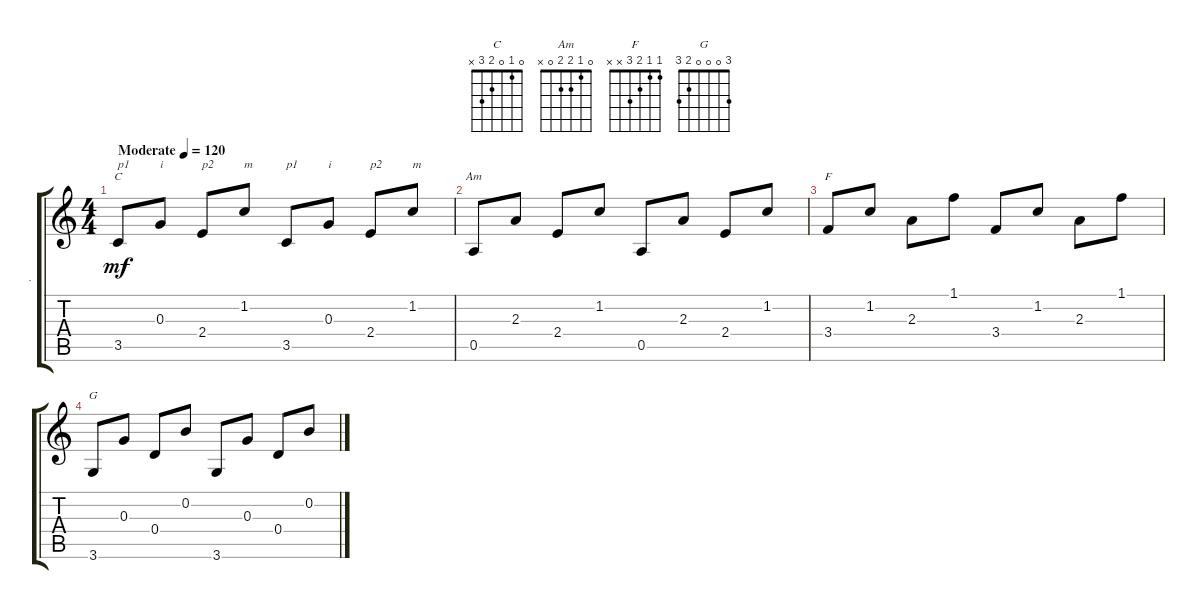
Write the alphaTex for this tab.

\track ("." ".") {instrument acousticguitarnylon}
\staff {score tabs}
\tuning (E4 B3 G3 D3 A2 E2) {hide}
\chord ("C" 0 1 0 2 3 x)
\chord ("Am" 0 1 2 2 0 x)
\chord ("F" 1 1 2 3 x x)
\chord ("G" 3 0 0 0 2 3)
\ts (4 4)
\tempo (120 "Moderate")
\clef g2
\ks c
3.5.8{ch "C" txt "p1" dy mf instrument acousticguitarnylon} 0.3.8{txt "i"} 2.4.8{txt "p2"} 1.2.8{txt "m"} 3.5.8{txt "p1"} 0.3.8{txt "i"} 2.4.8{txt "p2"} 1.2.8{txt "m"} |
0.5.8{ch "Am"} 2.3.8 2.4.8 1.2.8 0.5.8 2.3.8 2.4.8 1.2.8 |
3.4.8{ch "F"} 1.2.8 2.3.8 1.1.8 3.4.8 1.2.8 2.3.8 1.1.8 |
3.6.8{ch "G"} 0.3.8 0.4.8 0.2.8 3.6.8 0.3.8 0.4.8 0.2.8
